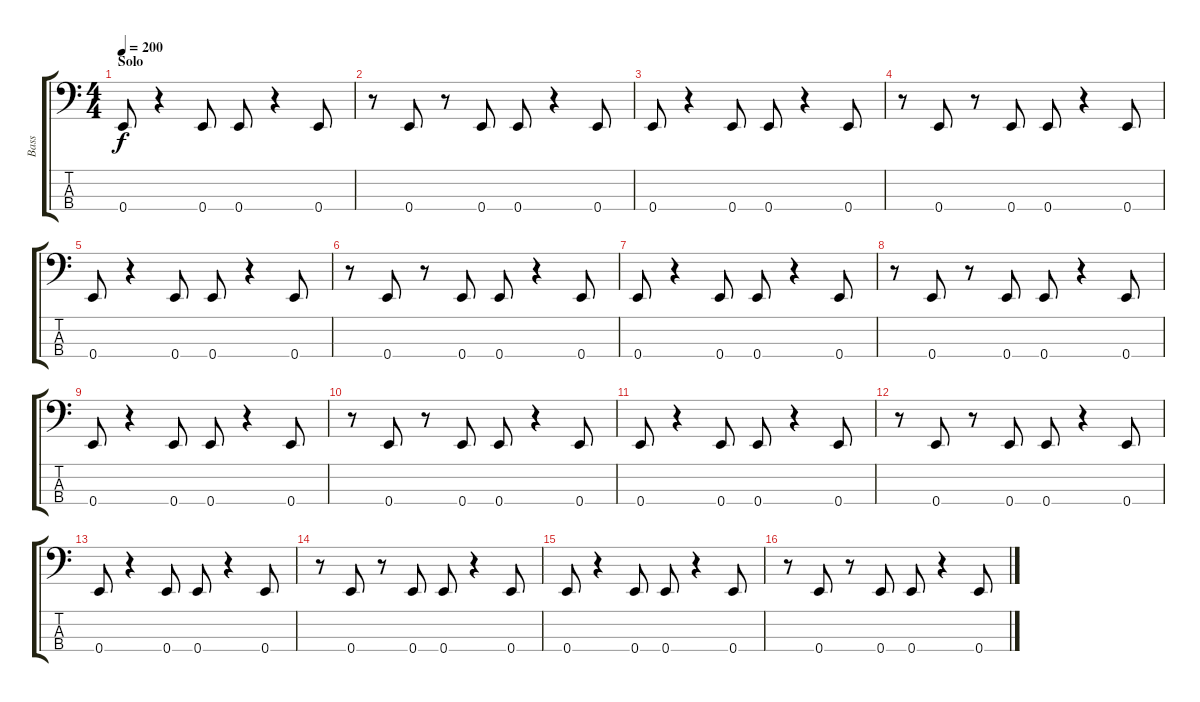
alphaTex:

\track ("Bass" "Bass") {instrument slapbass2}
\staff {score tabs}
\tuning (G2 D2 A1 E1) {hide}
\ts (4 4)
\section ("" "Solo")
\tempo 200
\clef f4
\ks c
0.4.8{dy f} r.4 0.4.8 0.4.8 r.4 0.4.8 |
r.8 0.4.8 r.8 0.4.8 0.4.8 r.4 0.4.8 |
0.4.8 r.4 0.4.8 0.4.8 r.4 0.4.8 |
r.8 0.4.8 r.8 0.4.8 0.4.8 r.4 0.4.8 |
0.4.8 r.4 0.4.8 0.4.8 r.4 0.4.8 |
r.8 0.4.8 r.8 0.4.8 0.4.8 r.4 0.4.8 |
0.4.8 r.4 0.4.8 0.4.8 r.4 0.4.8 |
r.8 0.4.8 r.8 0.4.8 0.4.8 r.4 0.4.8 |
0.4.8 r.4 0.4.8 0.4.8 r.4 0.4.8 |
r.8 0.4.8 r.8 0.4.8 0.4.8 r.4 0.4.8 |
0.4.8 r.4 0.4.8 0.4.8 r.4 0.4.8 |
r.8 0.4.8 r.8 0.4.8 0.4.8 r.4 0.4.8 |
0.4.8 r.4 0.4.8 0.4.8 r.4 0.4.8 |
r.8 0.4.8 r.8 0.4.8 0.4.8 r.4 0.4.8 |
0.4.8 r.4 0.4.8 0.4.8 r.4 0.4.8 |
r.8 0.4.8 r.8 0.4.8 0.4.8 r.4 0.4.8
